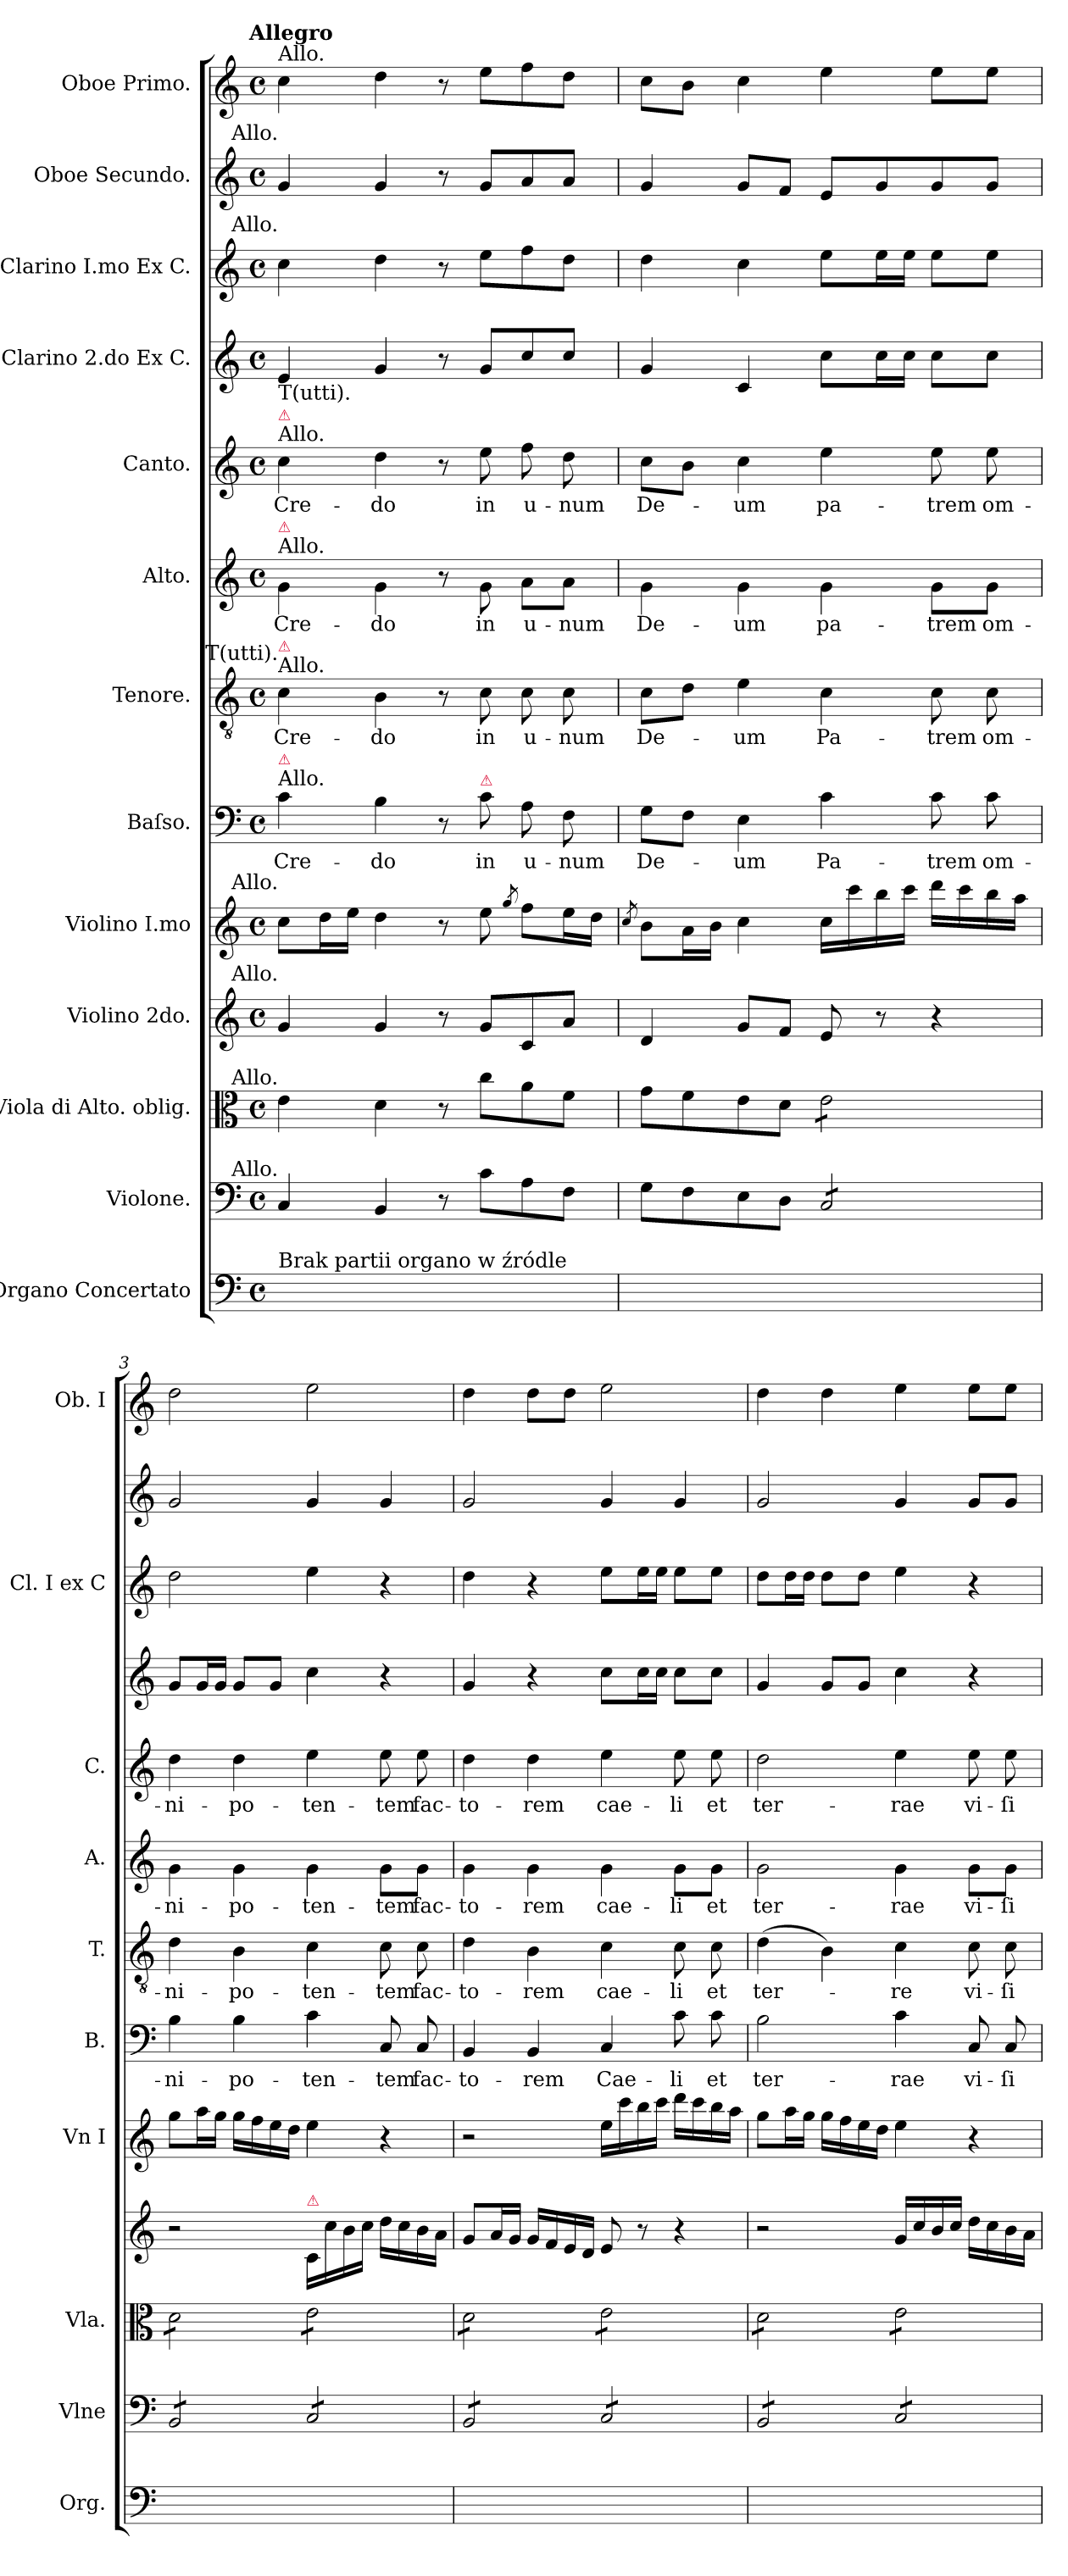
**kern	**kern	**kern	**kern	**kern	**dynam	**kern	**text	**kern	**text	**kern	**text	**kern	**text	**kern	**kern	**kern	**kern
*part13	*part12	*part11	*part10	*part9	*part9	*part8	*part8	*part7	*part7	*part6	*part6	*part5	*part5	*part4	*part3	*part2	*part1
*staff13	*staff12	*staff11	*staff10	*staff9	*staff9	*staff8	*staff8	*staff7	*staff7	*staff6	*staff6	*staff5	*staff5	*staff4	*staff3	*staff2	*staff1
*I"Organo Concertato	*I"Violone.	*I"Viola di Alto. oblig.	*I"Violino 2do.	*I"Violino I.mo	*	*I"Baſso.	*	*I"Tenore.	*	*I"Alto.	*	*I"Canto.	*	*I"Clarino 2.do Ex C.	*I"Clarino I.mo Ex C.	*I"Oboe Secundo.	*I"Oboe Primo.
*I'Org.	*I'Vlne	*I'Vla.	*	*I'Vn I	*	*I'B.	*	*I'T.	*	*I'A.	*	*I'C.	*	*	*I'Cl. I ex C	*	*I'Ob. I
*clefF4	*clefF4	*clefC3	*clefG2	*clefG2	*	*clefF4	*	*clefGv2	*	*clefG2	*	*clefG2	*	*clefG2	*clefG2	*clefG2	*clefG2
*k[]	*k[]	*k[]	*k[]	*k[]	*	*k[]	*	*k[]	*	*k[]	*	*k[]	*	*k[]	*k[]	*k[]	*k[]
*C:	*C:	*C:	*C:	*C:	*	*C:	*	*C:	*	*C:	*	*C:	*	*C:	*C:	*C:	*C:
!!LO:TX:omd:t=Allegro
*M4/4	*M4/4	*M4/4	*M4/4	*M4/4	*	*M4/4	*	*M4/4	*	*M4/4	*	*M4/4	*	*M4/4	*M4/4	*M4/4	*M4/4
*met(c)	*met(c)	*met(c)	*met(c)	*met(c)	*	*met(c)	*	*met(c)	*	*met(c)	*	*met(c)	*	*met(c)	*met(c)	*met(c)	*met(c)
*MM132	*MM132	*MM132	*MM132	*MM132	*	*MM132	*	*MM132	*	*MM132	*	*MM132	*	*MM132	*MM132	*MM132	*MM132
=1	=1	=1	=1	=1	=1	=1	=1	=1	=1	=1	=1	=1	=1	=1	=1	=1	=1
!	!	!	!	!	!	!	!	!	!	!	!	!	!	!	!	!	!LO:TX:a:t=Allo.
!	!	!	!	!	!	!	!	!	!	!	!	!	!	!	!	!LO:TX:a:rj:t=Allo.	!
!	!	!	!	!	!	!	!	!	!	!	!	!	!	!	!LO:TX:a:rj:t=Allo.	!	!
!	!	!	!	!	!	!	!	!	!	!	!	!LO:TX:a:t=Allo.	!	!	!	!	!
!	!	!	!	!	!	!	!	!	!	!	!	!LO:TX:a:color=crimson:t=⚠	!	!	!	!	!
!	!	!	!	!	!	!	!	!	!	!	!	!LO:TX:a:t=T(utti).	!	!	!	!	!
!	!	!	!	!	!	!	!	!	!	!LO:TX:a:t=Allo.	!	!	!	!	!	!	!
!	!	!	!	!	!	!	!	!	!	!LO:TX:a:color=crimson:t=⚠	!	!	!	!	!	!	!
!	!	!	!	!	!	!	!	!LO:TX:a:t=Allo.	!	!	!	!	!	!	!	!	!
!	!	!	!	!	!	!	!	!LO:TX:a:color=crimson:t=⚠	!	!	!	!	!	!	!	!	!
!	!	!	!	!	!	!	!	!LO:TX:a:rj:t=T(utti).	!	!	!	!	!	!	!	!	!
!	!	!	!	!	!	!LO:TX:a:t=Allo.	!	!	!	!	!	!	!	!	!	!	!
!	!	!	!	!	!	!LO:TX:a:color=crimson:t=⚠	!	!	!	!	!	!	!	!	!	!	!
!	!	!	!	!LO:TX:a:rj:t=Allo.	!	!	!	!	!	!	!	!	!	!	!	!	!
!	!	!	!LO:TX:a:rj:t=Allo.	!	!	!	!	!	!	!	!	!	!	!	!	!	!
!	!	!LO:TX:a:rj:t=Allo.	!	!	!	!	!	!	!	!	!	!	!	!	!	!	!
!	!LO:TX:a:rj:t=Allo.	!	!	!	!	!	!	!	!	!	!	!	!	!	!	!	!
!LO:TX:a:t=Brak partii organo w źródle	!	!	!	!	!	!	!	!	!	!	!	!	!	!	!	!	!
!	!	!	!	!	!LO:DY:a	!	!	!	!	!	!	!	!	!	!	!	!
1ryy	4C/	4e\	4g/	8cc\L	for&colon;	4c\	Cre-	4c\	Cre-	4g\	Cre-	4cc\	Cre-	4e/	4cc\	4g/	4cc\
.	.	.	.	16dd\L	.	.	.	.	.	.	.	.	.	.	.	.	.
.	.	.	.	16ee\JJ	.	.	.	.	.	.	.	.	.	.	.	.	.
.	4BB/	4d\	4g/	4dd\	.	4B\	-do	4B\	-do	4g\	-do	4dd\	-do	4g/	4dd\	4g/	4dd\
.	8r	8r	8r	8r	.	8r	.	8r	.	8r	.	8r	.	8r	8r	8r	8r
!	!	!	!	!	!	!LO:TX:a:color=crimson:t=⚠	!	!	!	!	!	!	!	!	!	!	!
.	8c\L	8cc\L	8g/L	8ee\	.	8c\	in	8c\	in	8g\	in	8ee\	in	8g/L	8ee\L	8g/L	8ee\L
.	.	.	.	8qgg/	.	.	.	.	.	.	.	.	.	.	.	.	.
.	8A\	8a\	8c/	8ff\L	.	8A\	u-	8c\	u-	8a\L	u-	8ff\	u-	8cc/	8ff\	8a/	8ff\
.	8F\J	8f\J	8a/J	16ee\L	.	8F\	-num	8c\	-num	8a\J	-num	8dd\	-num	8cc/J	8dd\J	8a/J	8dd\J
.	.	.	.	16dd\JJ	.	.	.	.	.	.	.	.	.	.	.	.	.
=2	=2	=2	=2	=2	=2	=2	=2	=2	=2	=2	=2	=2	=2	=2	=2	=2	=2
.	.	.	.	8qcc/	.	.	.	.	.	.	.	.	.	.	.	.	.
1ryy	8G\L	8g\L	4d/	8b\L	.	8G\L	De-	8c\L	De-	4g\	De-	8cc\L	De-	4g/	4dd\	4g/	8cc\L
.	8F\	8f\	.	16a\L	.	8F\J	.	8d\J	.	.	.	8b\J	.	.	.	.	8b\J
.	.	.	.	16b\JJ	.	.	.	.	.	.	.	.	.	.	.	.	.
.	8E\	8e\	8g/L	4cc\	.	4E\	-um	4e\	-um	4g\	-um	4cc\	-um	4c/	4cc\	8g/L	4cc\
.	8D\J	8d\J	8f/J	.	.	.	.	.	.	.	.	.	.	.	.	8f/J	.
*	*tremolo	*	*	*	*	*	*	*	*	*	*	*	*	*	*	*	*
*	*	*tremolo	*	*	*	*	*	*	*	*	*	*	*	*	*	*	*
.	8C/L	8e\L	8e/	16cc\LL	.	4c\	Pa-	4c\	Pa-	4g\	pa-	4ee\	pa-	8cc\L	8ee\L	8e/L	4ee\
.	.	.	.	16ccc\	.	.	.	.	.	.	.	.	.	.	.	.	.
.	8C/	8e\	8r	16bb\	.	.	.	.	.	.	.	.	.	16cc\L	16ee\L	8g/	.
.	.	.	.	16ccc\JJ	.	.	.	.	.	.	.	.	.	16cc\JJ	16ee\JJ	.	.
.	8C/	8e\	4r	16ddd\LL	.	8c\	-trem	8c\	-trem	8g\L	-trem	8ee\	-trem	8cc\L	8ee\L	8g/	8ee\L
.	.	.	.	16ccc\	.	.	.	.	.	.	.	.	.	.	.	.	.
.	8C/J	8e\J	.	16bb\	.	8c\	om-	8c\	om-	8g\J	om-	8ee\	om-	8cc\J	8ee\J	8g/J	8ee\J
.	.	.	.	16aa\JJ	.	.	.	.	.	.	.	.	.	.	.	.	.
=3	=3	=3	=3	=3	=3	=3	=3	=3	=3	=3	=3	=3	=3	=3	=3	=3	=3
1ryy	8BB/L	8d\L	2r	8gg\L	.	4B\	-ni-	4d\	-ni-	4g\	-ni-	4dd\	-ni-	8g/L	2dd\	2g/	2dd\
.	8BB/	8d\	.	16aa\L	.	.	.	.	.	.	.	.	.	16g/L	.	.	.
.	.	.	.	16gg\JJ	.	.	.	.	.	.	.	.	.	16g/JJ	.	.	.
.	8BB/	8d\	.	16gg\LL	.	4B\	-po-	4B\	-po-	4g\	-po-	4dd\	-po-	8g/L	.	.	.
.	.	.	.	16ff\	.	.	.	.	.	.	.	.	.	.	.	.	.
.	8BB/J	8d\J	.	16ee\	.	.	.	.	.	.	.	.	.	8g/J	.	.	.
.	.	.	.	16dd\JJ	.	.	.	.	.	.	.	.	.	.	.	.	.
!	!	!	!LO:TX:a:color=crimson:t=⚠	!	!	!	!	!	!	!	!	!	!	!	!	!	!
.	8C/L	8e\L	16c/LL	4ee\	.	4c\	-ten-	4c\	-ten-	4g\	-ten-	4ee\	-ten-	4cc\	4ee\	4g/	2ee\
.	.	.	16cc\	.	.	.	.	.	.	.	.	.	.	.	.	.	.
.	8C/	8e\	16b\	.	.	.	.	.	.	.	.	.	.	.	.	.	.
.	.	.	16cc\JJ	.	.	.	.	.	.	.	.	.	.	.	.	.	.
.	8C/	8e\	16dd\LL	4r	.	8C/	-tem	8c\	-tem	8g\L	-tem	8ee\	-tem	4r	4r	4g/	.
.	.	.	16cc\	.	.	.	.	.	.	.	.	.	.	.	.	.	.
.	8C/J	8e\J	16b\	.	.	8C/	fac-	8c\	fac-	8g\J	fac-	8ee\	fac-	.	.	.	.
.	.	.	16a\JJ	.	.	.	.	.	.	.	.	.	.	.	.	.	.
=4	=4	=4	=4	=4	=4	=4	=4	=4	=4	=4	=4	=4	=4	=4	=4	=4	=4
1ryy	8BB/L	8d\L	8g/L	2r	.	4BB/	-to-	4d\	-to-	4g\	-to-	4dd\	-to-	4g/	4dd\	2g/	4dd\
.	8BB/	8d\	16a/L	.	.	.	.	.	.	.	.	.	.	.	.	.	.
.	.	.	16g/JJ	.	.	.	.	.	.	.	.	.	.	.	.	.	.
.	8BB/	8d\	16g/LL	.	.	4BB/	-rem	4B\	-rem	4g\	-rem	4dd\	-rem	4r	4r	.	8dd\L
.	.	.	16f/	.	.	.	.	.	.	.	.	.	.	.	.	.	.
.	8BB/J	8d\J	16e/	.	.	.	.	.	.	.	.	.	.	.	.	.	8dd\J
.	.	.	16d/JJ	.	.	.	.	.	.	.	.	.	.	.	.	.	.
.	8C/L	8e\L	8e/	16ee\LL	.	4C/	Cae-	4c\	cae-	4g\	cae-	4ee\	cae-	8cc\L	8ee\L	4g/	2ee\
.	.	.	.	16ccc\	.	.	.	.	.	.	.	.	.	.	.	.	.
.	8C/	8e\	8r	16bb\	.	.	.	.	.	.	.	.	.	16cc\L	16ee\L	.	.
.	.	.	.	16ccc\JJ	.	.	.	.	.	.	.	.	.	16cc\JJ	16ee\JJ	.	.
.	8C/	8e\	4r	16ddd\LL	.	8c\	-li	8c\	-li	8g\L	-li	8ee\	-li	8cc\L	8ee\L	4g/	.
.	.	.	.	16ccc\	.	.	.	.	.	.	.	.	.	.	.	.	.
.	8C/J	8e\J	.	16bb\	.	8c\	et	8c\	et	8g\J	et	8ee\	et	8cc\J	8ee\J	.	.
.	.	.	.	16aa\JJ	.	.	.	.	.	.	.	.	.	.	.	.	.
=5	=5	=5	=5	=5	=5	=5	=5	=5	=5	=5	=5	=5	=5	=5	=5	=5	=5
1ryy	8BB/L	8d\L	2r	8gg\L	.	2B\	ter-	(4d\	ter-	2g\	ter-	2dd\	ter-	4g/	8dd\L	2g/	4dd\
.	8BB/	8d\	.	16aa\L	.	.	.	.	.	.	.	.	.	.	16dd\L	.	.
.	.	.	.	16gg\JJ	.	.	.	.	.	.	.	.	.	.	16dd\JJ	.	.
.	8BB/	8d\	.	16gg\LL	.	.	.	4B\)	.	.	.	.	.	8g/L	8dd\L	.	4dd\
.	.	.	.	16ff\	.	.	.	.	.	.	.	.	.	.	.	.	.
.	8BB/J	8d\J	.	16ee\	.	.	.	.	.	.	.	.	.	8g/J	8dd\J	.	.
.	.	.	.	16dd\JJ	.	.	.	.	.	.	.	.	.	.	.	.	.
.	8C/L	8e\L	16g/LL	4ee\	.	4c\	-rae	4c\	-re	4g\	-rae	4ee\	-rae	4cc\	4ee\	4g/	4ee\
.	.	.	16cc/	.	.	.	.	.	.	.	.	.	.	.	.	.	.
.	8C/	8e\	16b/	.	.	.	.	.	.	.	.	.	.	.	.	.	.
.	.	.	16cc/JJ	.	.	.	.	.	.	.	.	.	.	.	.	.	.
.	8C/	8e\	16dd\LL	4r	.	8C/	vi-	8c\	vi-	8g\L	vi-	8ee\	vi-	4r	4r	8g/L	8ee\L
.	.	.	16cc\	.	.	.	.	.	.	.	.	.	.	.	.	.	.
.	8C/J	8e\J	16b\	.	.	8C/	-ſi-	8c\	-ſi-	8g\J	-ſi-	8ee\	-ſi-	.	.	8g/J	8ee\J
*	*	*Xtremolo	*	*	*	*	*	*	*	*	*	*	*	*	*	*	*
*	*Xtremolo	*	*	*	*	*	*	*	*	*	*	*	*	*	*	*	*
.	.	.	16a\JJ	.	.	.	.	.	.	.	.	.	.	.	.	.	.
=	=	=	=	=	=	=	=	=	=	=	=	=	=	=	=	=	=
*-	*-	*-	*-	*-	*-	*-	*-	*-	*-	*-	*-	*-	*-	*-	*-	*-	*-
